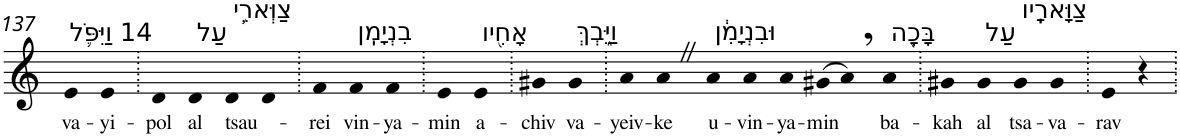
**kern	**text
*part1	*part1
*staff1	*staff1
*I"Piano	*
*I'Pno	*
!!LO:PB:g=z
*clefG2	*
*k[]	*
=137	=137
!LO:TX:a:t=14 וַיִּפֹּ֛ל	!
!	!LO:LY:b
4e	va-
!	!LO:LY:b
4e	-yi-
=138.	=138.
!	!LO:LY:b
4d	-pol
!LO:TX:a:t=עַל	!
!	!LO:LY:b
4d	al
!LO:TX:a:t=צַוְּארֵ֥י	!
!	!LO:LY:b
4d	tsau-
4d	.
=139.	=139.
!	!LO:LY:b
4f	-rei
!LO:TX:a:t=בִנְיָמִֽן	!
!	!LO:LY:b
4f	vin-
!	!LO:LY:b
4f	-ya-
=140.	=140.
!	!LO:LY:b
4e	-min
!LO:TX:a:t=אָחִ֖יו	!
!	!LO:LY:b
4e	a-
=141.	=141.
!	!LO:LY:b
4g#X	-chiv
!LO:TX:a:t=וַיֵּ֑בְךְּ	!
!	!LO:LY:b
4g#	va-
=142.	=142.
!	!LO:LY:b
4a	-yeiv-
!	!LO:LY:b
4aZ	-ke
!LO:TX:a:t=וּבִנְיָמִ֔ן	!
!	!LO:LY:b
4a	u-
!	!LO:LY:b
4a	-vin-
!	!LO:LY:b
4a	-ya-
!	!LO:LY:b
(>8g#X	-min
8a,)	.
!LO:TX:a:t=בָּכָ֖ה	!
!	!LO:LY:b
4a	ba-
=143.	=143.
!	!LO:LY:b
4g#X	-kah
!LO:TX:a:t=עַל	!
!	!LO:LY:b
4g#	al
!LO:TX:a:t=צַוָּארָֽיו	!
!	!LO:LY:b
4g#	tsa-
!	!LO:LY:b
4g#	-va-
=144.	=144.
!	!LO:LY:b
4e	-rav
4r	.
=.	=.
*-	*-
